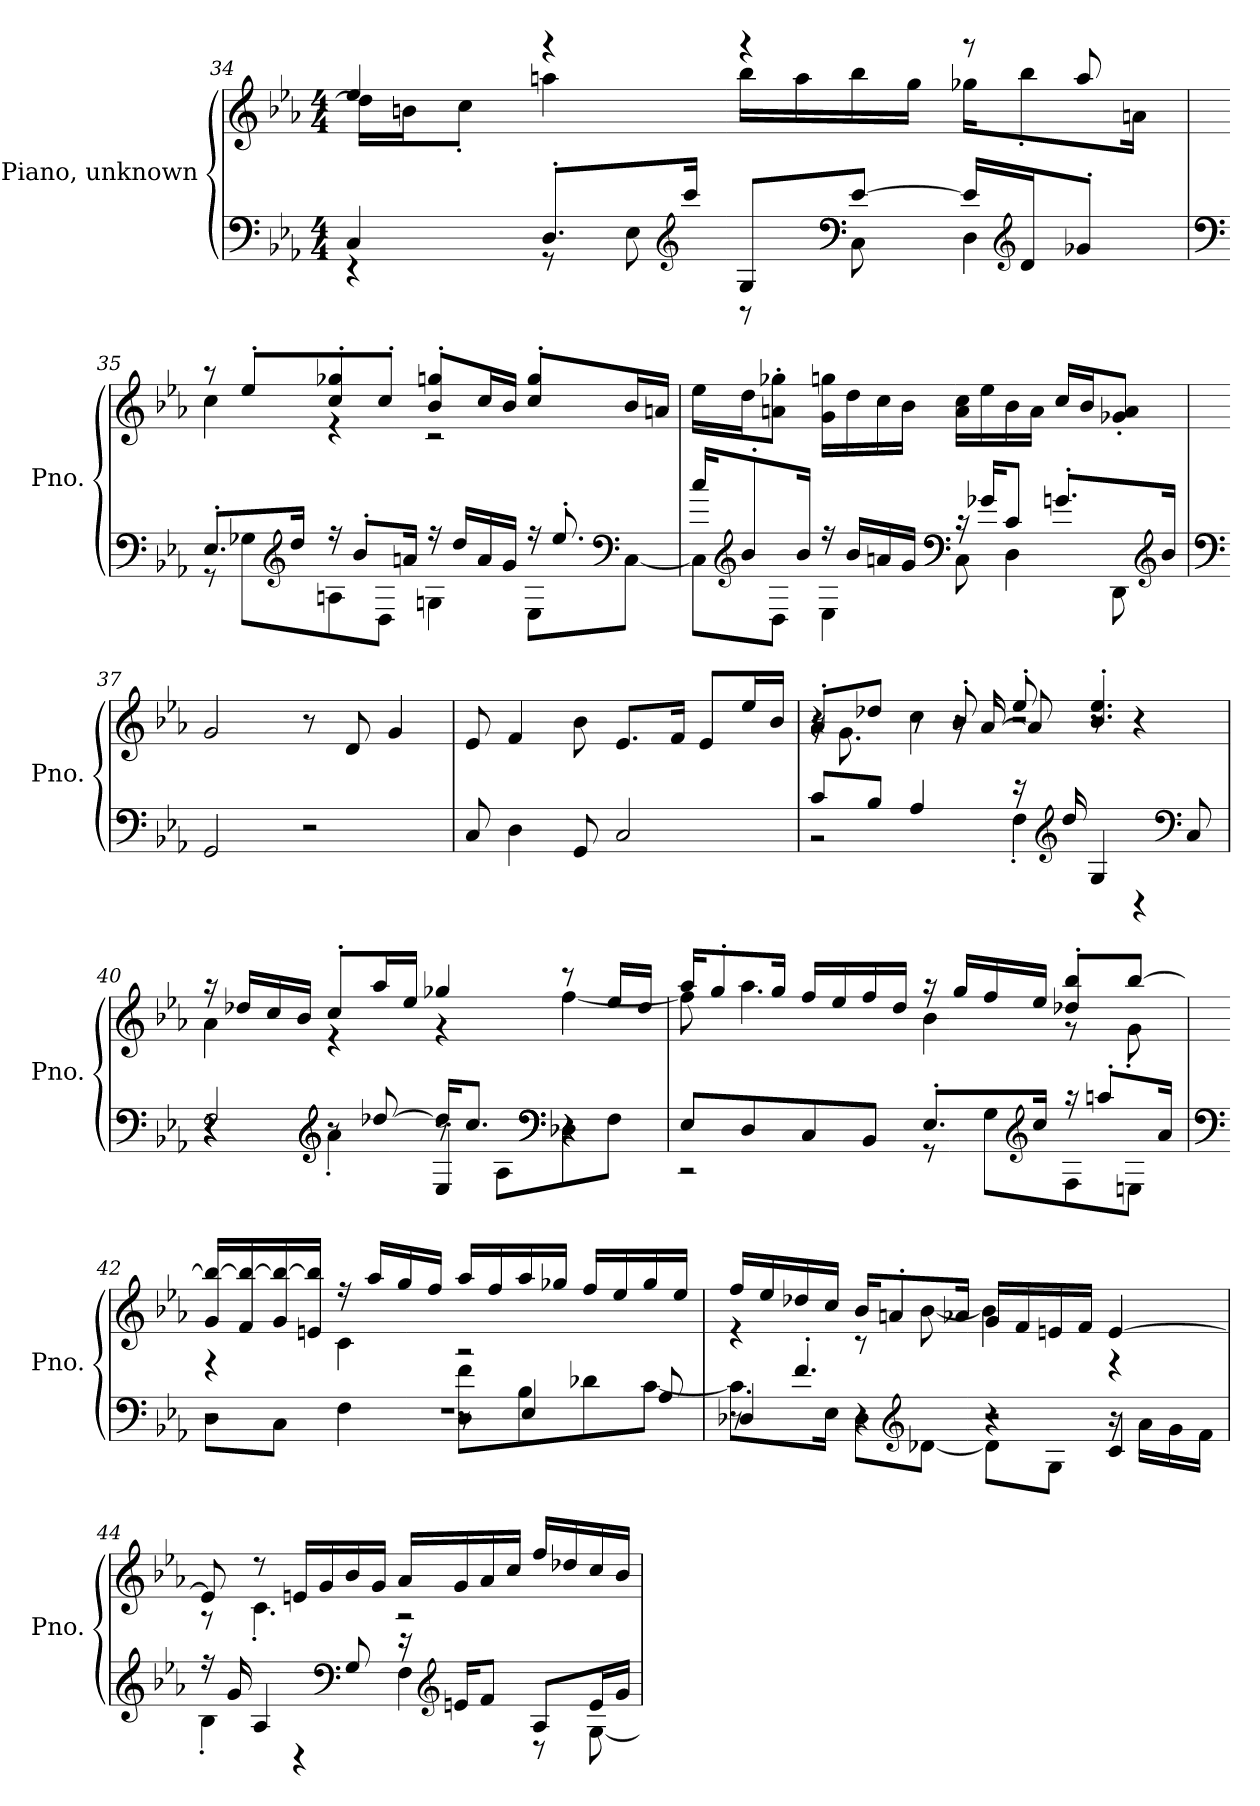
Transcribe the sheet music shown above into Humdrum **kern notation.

**kern	**kern
*part1	*part1
*staff2	*staff1
*I"Piano, unknown	*
*I'Pno.	*
!!LO:LB:g=z
*clefF4	*clefG2
*k[b-e-a-]	*k[b-e-a-]
*M4/4	*M4/4
=34	=34
*^	*^
4C/	4r	4ee-/	16dd\LL]
.	.	.	16bn\J
.	.	.	8cc'\J
8.D'/L	8r	4r	4aan\
.	8E-\	.	.
*clefG2	*	*	*
16ccc/Jk	.	.	.
8G/L	8r	4r	16bb-\LL
.	.	.	16aa\
*clefF4	*	*	*
[8e-/J	8C\	.	16bb-\
.	.	.	16gg\JJ
16e-/LL]	4D\	8r	16gg-X\KL
*clefG2	*	*	*
16d/J	.	.	8bb-'\
8g-X'/J	.	8aa/	.
.	.	.	16an\Jk
!!LO:LB:g=z	!!
=35	=35	=35	=35
*clefF4	*	*	*
8.E-'/L	8r	8r	4cc\
.	8G-X\L	8ee-'/L	.
*clefG2	*	*	*
16dd/Jk	.	.	.
16r	8An\	8cc/' 8gg-X/'	4r
8b-'/L	.	.	.
.	8D\J	8cc'/J	.
16an/Jk	.	.	.
16r	4Gn\	8b-/' 8ggn/'L	2r
16dd/LL	.	.	.
16a/	.	16cc/L	.
16g/JJ	.	16b-/JJ	.
16r	8E-\L	8cc/' 8gg/'L	.
8.ee-'/	.	.	.
*clefF4	*	*	*
.	[8C\J	16b-/L	.
.	.	16an/JJ	.
*	*	*v	*v
!!LO:PB:g=z
=36	=36	=36
16cc/KL	8C\L]	16ee-\LL
*clefG2	*	*
8b-'/	.	16dd\J
.	8D\J	8an\' 8gg-X\'J
16b-/Jk	.	.
16r	4E-\	16g\ 16ggn\LL
16b-/LL	.	16dd\
16an/	.	16cc\
16g/JJ	.	16b-\JJ
*clefF4	*	*
16r	8C\	16a\ 16cc\LL
16g-X/KL	.	16ee-\
8c/J	4D\	16b-\
.	.	16a\JJ
8.gn'/L	.	16cc/LL
.	.	16b-/J
.	8DD\	8g-X/' 8a/'J
*clefG2	*	*
16b-/Jk	.	.
*v	*v	*
=37	=37
*clefF4	*
2GG/	2g/
2r	8r
.	8d/
.	4g/
=38	=38
8C/	8e-/
4D\	4f/
8GG/	8b-\
2C/	8.e-/L
.	16f/Jk
.	8e-/L
.	16ee-/L
.	16b-/JJ
!!LO:LB:g=z
=39	=39
*^	*^
*	*	*	*^
8c/L	2r	8a-'/L	16r	4r
.	.	.	8.g\	.
8B-/J	.	8dd-X/J	.	.
4A-/	.	8r	4cc\	8r
.	.	8b-'/	.	16r
.	.	.	.	[16a-/
16r	4F'\	8ee-'/	2r	8a-/]
*clefG2	*	*	*	*
16dd/	.	.	.	.
4G/	.	4.b-/' 4.ee-/'	.	8r
.	4r	.	.	4r
*clefF4	*	*	*	*
8C/	.	.	.	.
*	*	*	*v	*v
=40	=40	=40	=40
*	*^	*	*
4r	4r	2F/	16r	4a-\
.	.	.	16dd-X/LL	.
.	.	.	16cc/	.
.	.	.	16b-/JJ	.
*clefG2	*	*	*	*
8r	4a-'\	.	8cc'/L	4r
[8dd-X/	.	.	16aa-/L	.
.	.	.	16ee-/JJ	.
16dd-/KL]	8r	4E-'/	4gg-X/	4r
8.cc/J	.	.	.	.
.	8A-\L	.	.	.
*clefF4	*	*	*	*
4r	8D-X\	4r	8r	[4ff\
.	8F\J	.	16ee-/LL	.
.	.	.	16dd-/JJ	.
*	*v	*v	*	*
!!LO:LB:g=z	!!
=41	=41	=41	=41
8E-/L	2r	16aa-/KL	8ff\]
.	.	8gg'/	.
8D/	.	.	4.aa-\
.	.	16gg/Jk	.
8C/	.	16ff/LL	.
.	.	16ee-/	.
8BB-/J	.	16ff/	.
.	.	16dd/JJ	.
8.E-'/L	8r	16r	4b-\
.	.	16gg/LL	.
.	8G\L	16ff/	.
*clefG2	*	*	*
16cc/Jk	.	16ee-/JJ	.
16r	8F\	8dd-X/' 8bb-/'L	8r
8aan'/L	.	.	.
.	8En\J	[8bb-/J	8g'\
16a-/Jk	.	.	.
*v	*v	*	*
=42	=42	=42
*clefF4	*	*
*^	*	*
*	*^	*	*
1r	8D\L	2r	16g/ 16bb-/_LL	4r
.	.	.	16f/ 16bb-/_	.
.	8C\J	.	16g/ 16bb-/_	.
.	.	.	16en/ 16bb-/]JJ	.
.	4F\	.	16r	4c\
.	.	.	16aa-/LL	.
.	.	.	16gg/	.
.	.	.	16ff/JJ	.
.	8D\ 8f\L	8r	16aa-/LL	2r
.	.	.	16ff/	.
.	8B-\	4E-/	16aa-/	.
.	.	.	16gg-X/JJ	.
.	8d-X\	.	16ff/LL	.
.	.	.	16ee-/	.
.	[8c\J	8A-/	16gg-/	.
.	.	.	16ee-/JJ	.
!!LO:LB:g=z	!!
=43	=43	=43	=43	=43
8r	8.c\L]	4D-X/	16ff/LL	4r
.	.	.	16ee-/	.
4.f'/	.	.	16dd-X/	.
.	16E-\Jk	.	16cc/JJ	.
.	8D-\L	4r	16b-/KL	8r
.	.	.	8an'/	.
*clefG2	*	*	*	*
.	[8d-X\J	.	.	[8b-\
.	.	.	16a-X/Jk	.
4r	8d-\L]	2r	16g/LL	4b-\]
.	.	.	16f/	.
.	8G\J	.	16en/	.
.	.	.	16f/JJ	.
4c/	16r	.	[4e/	4r
.	16a-\LL	.	.	.
.	16g\	.	.	.
.	16f\JJ	.	.	.
*	*v	*v	*	*
=44	=44	=44	=44
16r	4B-'\	8e/]	8r
16g/	.	.	.
4A-/	.	8r	4.c'\
.	4r	16en/LL	.
.	.	16g/	.
*clefF4	*	*	*
8G/	.	16b-/	.
.	.	16g/JJ	.
16r	4F\	16a-/LL	2r
*clefG2	*	*	*
16en/KL	.	16g/	.
8f/J	.	16a-/	.
.	.	16cc/JJ	.
8A-/L	8r	16ff/LL	.
.	.	16dd-X/	.
16e/L	[8G\	16cc/	.
16g/JJ	.	16b-/JJ	.
*v	*v	*	*
*	*v	*v
=	=
*-	*-
